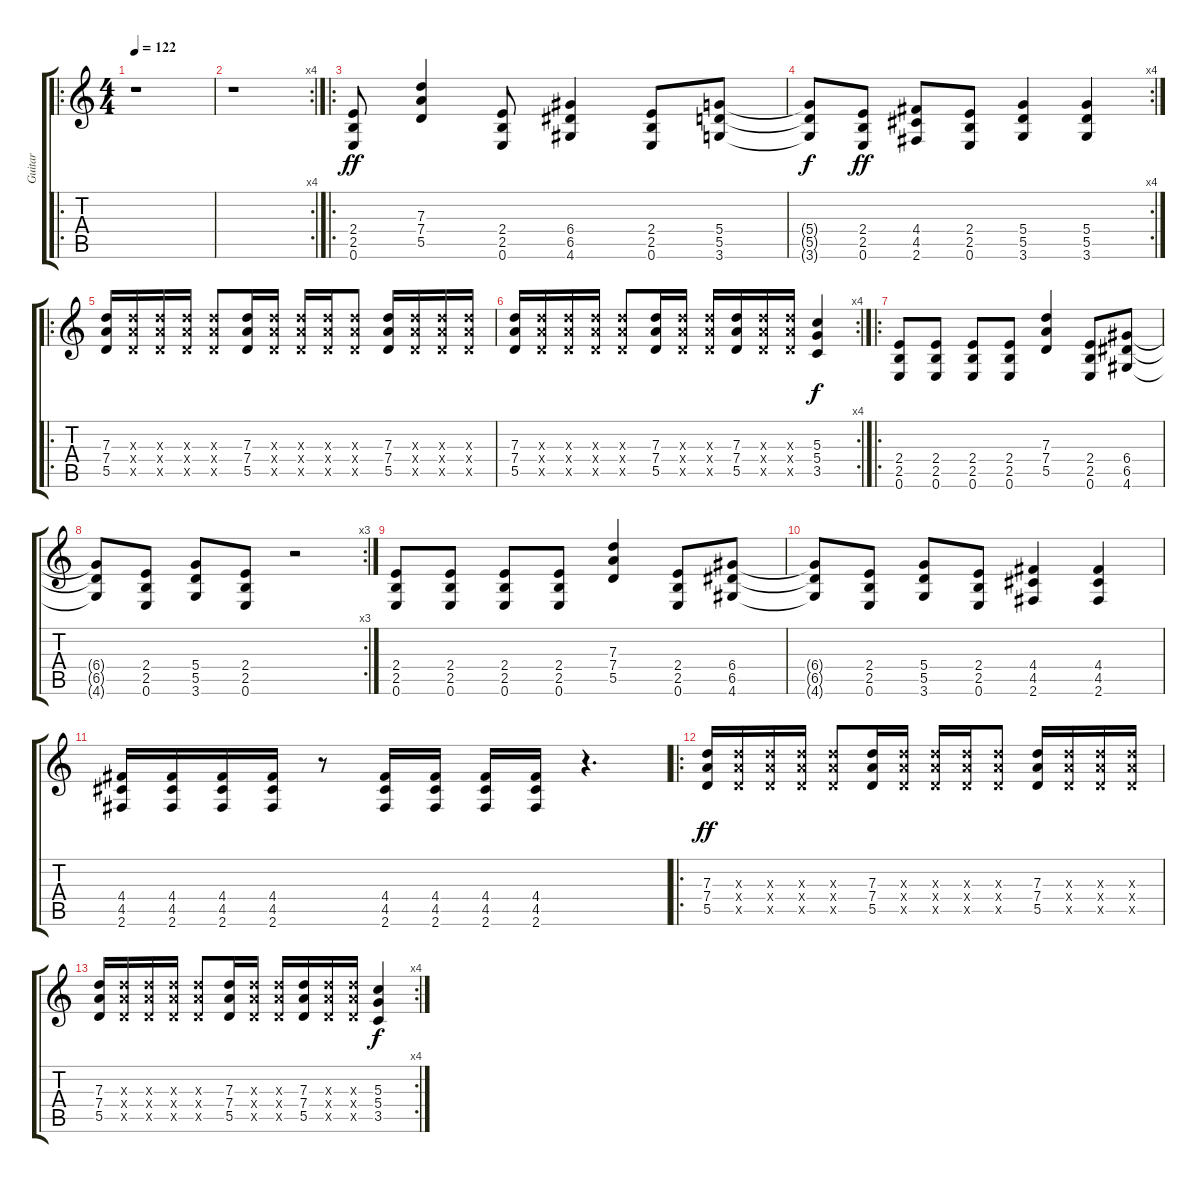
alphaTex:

\track ("Guitar" "Guitar") {instrument distortionguitar}
\staff {score tabs}
\tuning (E4 B3 G3 D3 A2 E2) {hide}
\ro
\ts (4 4)
\tempo 122
\clef g2
\ks c
r.1{dy f} |
\rc 4
r.1 |
\ro
(2.4 2.5 0.6).8{dy ff} (7.3 7.4 5.5).4 (2.4 2.5 0.6).8 (6.4 6.5 4.6).4 (2.4 2.5 0.6).8 (5.4 5.5 3.6).8 |
\rc 4
(5.4{t} 5.5{t} 3.6{t}).8{dy f} (2.4 2.5 0.6).8{dy ff} (4.4 4.5 2.6).8 (2.4 2.5 0.6).8 (5.4 5.5 3.6).4 (5.4 5.5 3.6).4 |
\ro
(7.3 7.4 5.5).16 (7.3{x} 7.4{x} 5.5{x}).16 (7.3{x} 7.4{x} 5.5{x}).16 (7.3{x} 7.4{x} 5.5{x}).16 (7.3{x} 7.4{x} 5.5{x}).8 (7.3 7.4 5.5).16 (7.3{x} 7.4{x} 5.5{x}).16 (7.3{x} 7.4{x} 5.5{x}).16 (7.3{x} 7.4{x} 5.5{x}).16 (7.3{x} 7.4{x} 5.5{x}).8 (7.3 7.4 5.5).16 (7.3{x} 7.4{x} 5.5{x}).16 (7.3{x} 7.4{x} 5.5{x}).16 (7.3{x} 7.4{x} 5.5{x}).16 |
\rc 4
(7.3 7.4 5.5).16 (7.3{x} 7.4{x} 5.5{x}).16 (7.3{x} 7.4{x} 5.5{x}).16 (7.3{x} 7.4{x} 5.5{x}).16 (7.3{x} 7.4{x} 5.5{x}).8 (7.3 7.4 5.5).16 (7.3{x} 7.4{x} 5.5{x}).16 (7.3{x} 7.4{x} 5.5{x}).16 (7.3 7.4 5.5).16 (7.3{x} 7.4{x} 5.5{x}).16 (7.3{x} 7.4{x} 5.5{x}).16 (5.3 5.4 3.5).4{dy f} |
\ro
(2.4 2.5 0.6).8 (2.4 2.5 0.6).8 (2.4 2.5 0.6).8 (2.4 2.5 0.6).8 (7.3 7.4 5.5).4 (2.4 2.5 0.6).8 (6.4 6.5 4.6).8 |
\rc 3
(6.4{t} 6.5{t} 4.6{t}).8 (2.4 2.5 0.6).8 (5.4 5.5 3.6).8 (2.4 2.5 0.6).8 r.2 |
(2.4 2.5 0.6).8 (2.4 2.5 0.6).8 (2.4 2.5 0.6).8 (2.4 2.5 0.6).8 (7.3 7.4 5.5).4 (2.4 2.5 0.6).8 (6.4 6.5 4.6).8 |
(6.4{t} 6.5{t} 4.6{t}).8 (2.4 2.5 0.6).8 (5.4 5.5 3.6).8 (2.4 2.5 0.6).8 (4.4 4.5 2.6).4 (4.4 4.5 2.6).4 |
(4.4 4.5 2.6).16 (4.4 4.5 2.6).16 (4.4 4.5 2.6).16 (4.4 4.5 2.6).16 r.8 (4.4 4.5 2.6).16 (4.4 4.5 2.6).16 (4.4 4.5 2.6).16 (4.4 4.5 2.6).16 r.4{d} |
\ro
(7.3 7.4 5.5).16{dy ff} (7.3{x} 7.4{x} 5.5{x}).16 (7.3{x} 7.4{x} 5.5{x}).16 (7.3{x} 7.4{x} 5.5{x}).16 (7.3{x} 7.4{x} 5.5{x}).8 (7.3 7.4 5.5).16 (7.3{x} 7.4{x} 5.5{x}).16 (7.3{x} 7.4{x} 5.5{x}).16 (7.3{x} 7.4{x} 5.5{x}).16 (7.3{x} 7.4{x} 5.5{x}).8 (7.3 7.4 5.5).16 (7.3{x} 7.4{x} 5.5{x}).16 (7.3{x} 7.4{x} 5.5{x}).16 (7.3{x} 7.4{x} 5.5{x}).16 |
\rc 4
(7.3 7.4 5.5).16 (7.3{x} 7.4{x} 5.5{x}).16 (7.3{x} 7.4{x} 5.5{x}).16 (7.3{x} 7.4{x} 5.5{x}).16 (7.3{x} 7.4{x} 5.5{x}).8 (7.3 7.4 5.5).16 (7.3{x} 7.4{x} 5.5{x}).16 (7.3{x} 7.4{x} 5.5{x}).16 (7.3 7.4 5.5).16 (7.3{x} 7.4{x} 5.5{x}).16 (7.3{x} 7.4{x} 5.5{x}).16 (5.3 5.4 3.5).4{dy f}
